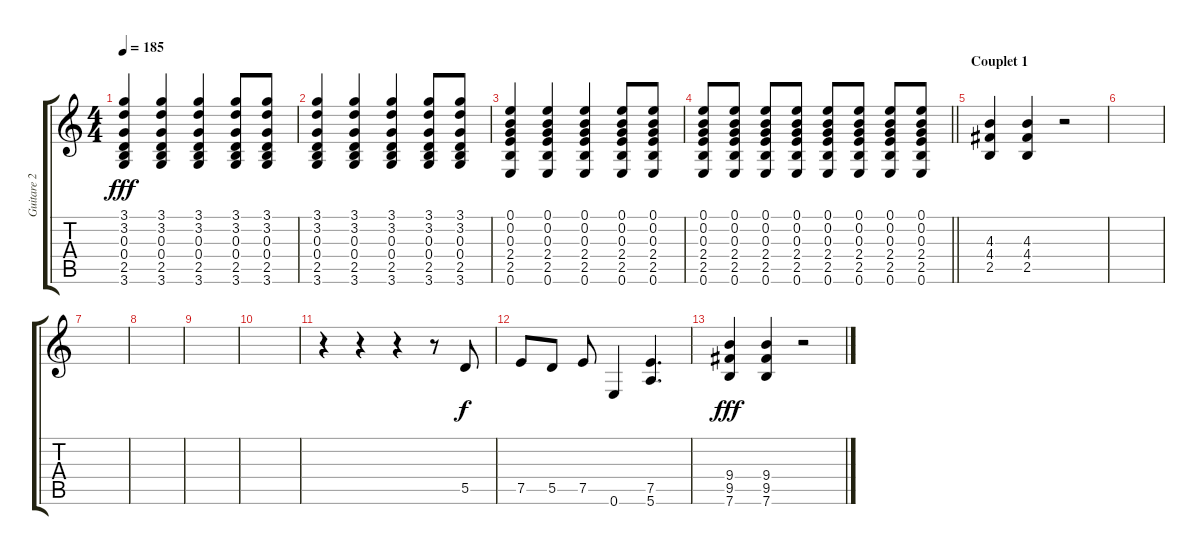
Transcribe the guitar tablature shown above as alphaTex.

\track ("Guitare 2" "Guitare 2") {instrument electricguitarjazz}
\staff {score tabs}
\tuning (E4 B3 G3 D3 A2 E2) {hide}
\ts (4 4)
\tempo 185
\clef g2
\ks c
(3.1 3.2 0.3 0.4 2.5 3.6).4{dy fff instrument overdrivenguitar} (3.1 3.2 0.3 0.4 2.5 3.6).4 (3.1 3.2 0.3 0.4 2.5 3.6).4 (3.1 3.2 0.3 0.4 2.5 3.6).8 (3.1 3.2 0.3 0.4 2.5 3.6).8 |
(3.1 3.2 0.3 0.4 2.5 3.6).4 (3.1 3.2 0.3 0.4 2.5 3.6).4 (3.1 3.2 0.3 0.4 2.5 3.6).4 (3.1 3.2 0.3 0.4 2.5 3.6).8 (3.1 3.2 0.3 0.4 2.5 3.6).8 |
(0.1 0.2 0.3 2.4 2.5 0.6).4 (0.1 0.2 0.3 2.4 2.5 0.6).4 (0.1 0.2 0.3 2.4 2.5 0.6).4 (0.1 0.2 0.3 2.4 2.5 0.6).8 (0.1 0.2 0.3 2.4 2.5 0.6).8 |
\barLineRight lightlight
(0.1 0.2 0.3 2.4 2.5 0.6).8 (0.1 0.2 0.3 2.4 2.5 0.6).8 (0.1 0.2 0.3 2.4 2.5 0.6).8 (0.1 0.2 0.3 2.4 2.5 0.6).8 (0.1 0.2 0.3 2.4 2.5 0.6).8 (0.1 0.2 0.3 2.4 2.5 0.6).8 (0.1 0.2 0.3 2.4 2.5 0.6).8 (0.1 0.2 0.3 2.4 2.5 0.6).8 |
\section ("" "Couplet 1")
(4.3 4.4 2.5).4 (4.3 4.4 2.5).4 r.2 |
|
|
|
|
|
r.4 r.4 r.4 r.8 5.5.8{dy f} |
7.5.8 5.5.8 7.5.8 0.6.4 (7.5 5.6).4{d} |
(9.4 9.5 7.6).4{dy fff} (9.4 9.5 7.6).4 r.2
